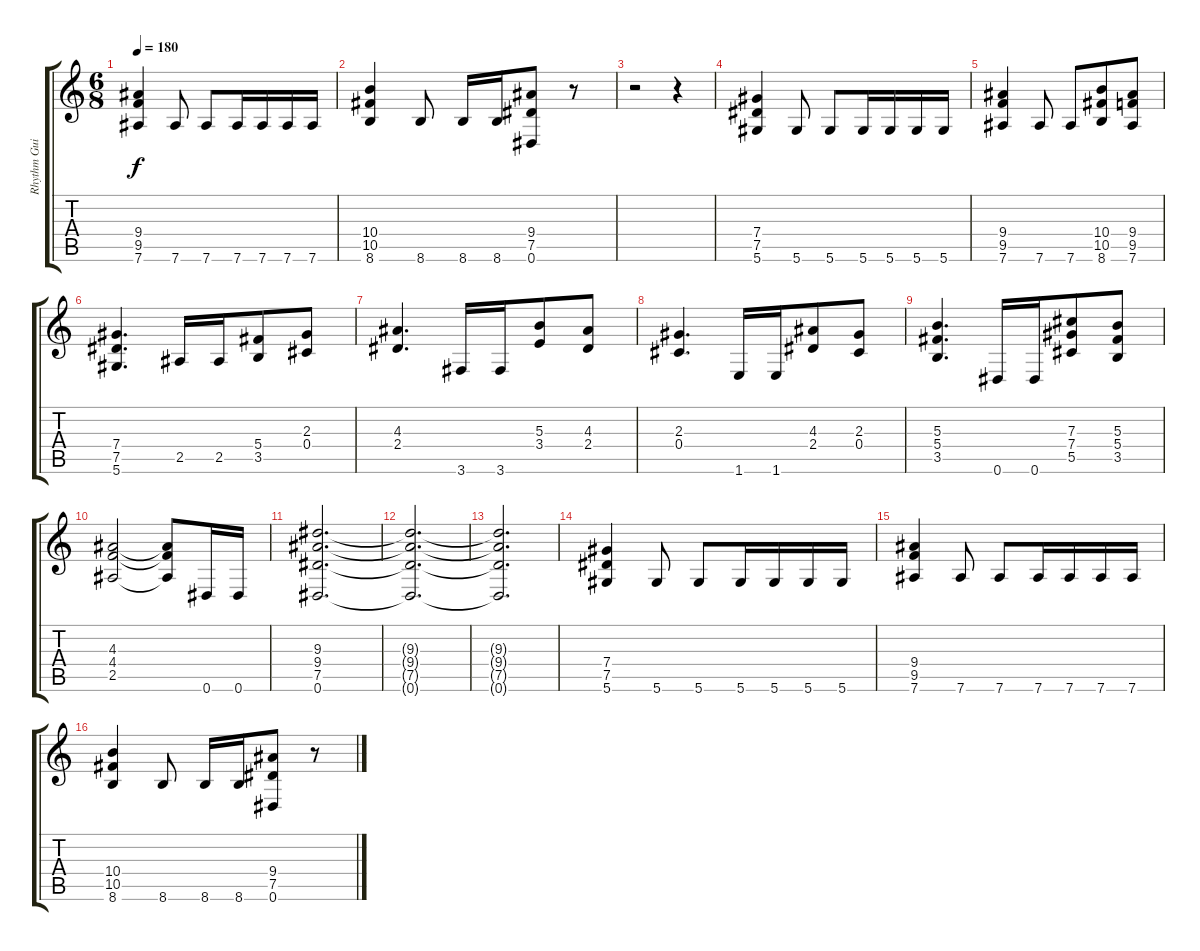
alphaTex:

\track ("Rhythm Guitar" "Rhythm Gui") {instrument distortionguitar}
\staff {score tabs}
\tuning (Eb4 Bb3 Gb3 Db3 Ab2 Eb2) {hide}
\ts (6 8)
\tempo 180
\clef g2
\ks c
(9.4 9.5 7.6).4{dy f} 7.6.8 7.6.8 7.6.16 7.6.16 7.6.16 7.6.16 |
(10.4 10.5 8.6).4 8.6.8 8.6.16 8.6.16 (9.4 7.5 0.6).8 r.8 |
r.2 r.4 |
(7.4 7.5 5.6).4 5.6.8 5.6.8 5.6.16 5.6.16 5.6.16 5.6.16 |
(9.4 9.5 7.6).4 7.6.8 7.6.8 (10.4 10.5 8.6).8 (9.4 9.5 7.6).8 |
(7.4 7.5 5.6).4{d} 2.5.16 2.5.16 (5.4 3.5).8 (2.3 0.4).8 |
(4.3 2.4).4{d} 3.6.16 3.6.16 (5.3 3.4).8 (4.3 2.4).8 |
(2.3 0.4).4{d} 1.6.16 1.6.16 (4.3 2.4).8 (2.3 0.4).8 |
(5.3 5.4 3.5).4{d} 0.6.16 0.6.16 (7.3 7.4 5.5).8 (5.3 5.4 3.5).8 |
(4.3 4.4 2.5).2 (4.3{t} 4.4{t} 2.5{t}).8 0.6.16 0.6.16 |
(9.3 9.4 7.5 0.6).2{d} |
(9.3{t} 9.4{t} 7.5{t} 0.6{t}).2{d} |
(9.3{t} 9.4{t} 7.5{t} 0.6{t}).2{d} |
(7.4 7.5 5.6).4 5.6.8 5.6.8 5.6.16 5.6.16 5.6.16 5.6.16 |
(9.4 9.5 7.6).4 7.6.8 7.6.8 7.6.16 7.6.16 7.6.16 7.6.16 |
(10.4 10.5 8.6).4 8.6.8 8.6.16 8.6.16 (9.4 7.5 0.6).8 r.8
